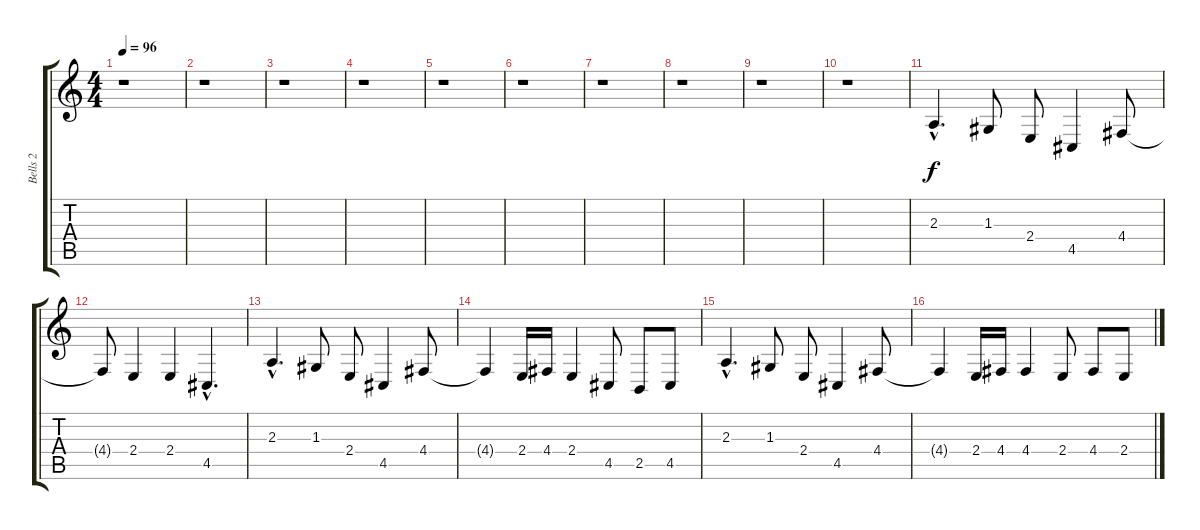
\track ("Bells 2" "Bells 2") {instrument vibraphone}
\staff {score tabs}
\tuning (E4 B3 G3 D3 A2 E2) {hide}
\ts (4 4)
\tempo 96
\clef g2
\ks c
r.1{dy f} |
r.1 |
r.1 |
r.1 |
r.1 |
r.1 |
r.1 |
r.1 |
r.1 |
r.1 |
2.3{hac}.4{d} 1.3.8 2.4.8 4.5.4 4.4.8 |
4.4{t}.8 2.4.4 2.4.4 4.5{hac}.4{d} |
2.3{hac}.4{d} 1.3.8 2.4.8 4.5.4 4.4.8 |
4.4{t}.4 2.4.16 4.4.16 2.4.4 4.5.8 2.5.8 4.5.8 |
2.3{hac}.4{d} 1.3.8 2.4.8 4.5.4 4.4.8 |
4.4{t}.4 2.4.16 4.4.16 4.4.4 2.4.8 4.4.8 2.4.8
